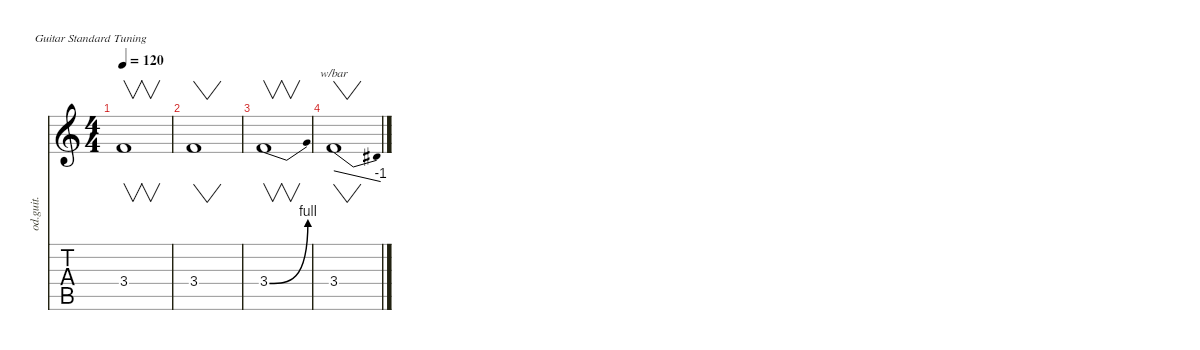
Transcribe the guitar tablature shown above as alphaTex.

\defaultSystemsLayout 4
\hideDynamics
\bracketExtendMode nobrackets
\otherSystemsTrackNameOrientation horizontal
\track ("Overdriven Guitar" "od.guit.") {instrument overdrivenguitar}
\staff {score tabs}
\tuning (E4 B3 G3 D3 A2 E2)
\ts (4 4)
\tempo 120
\clef g2
\ks c
3.4.1{v dy mf instrument overdrivenguitar beam Up} |
3.4.1{vw beam Up} |
3.4{be (bend 0 0 15 4)}.1{v beam Up} |
3.4.1{vw tbe (dive default 0 0 59.4 -4) beam Up}
